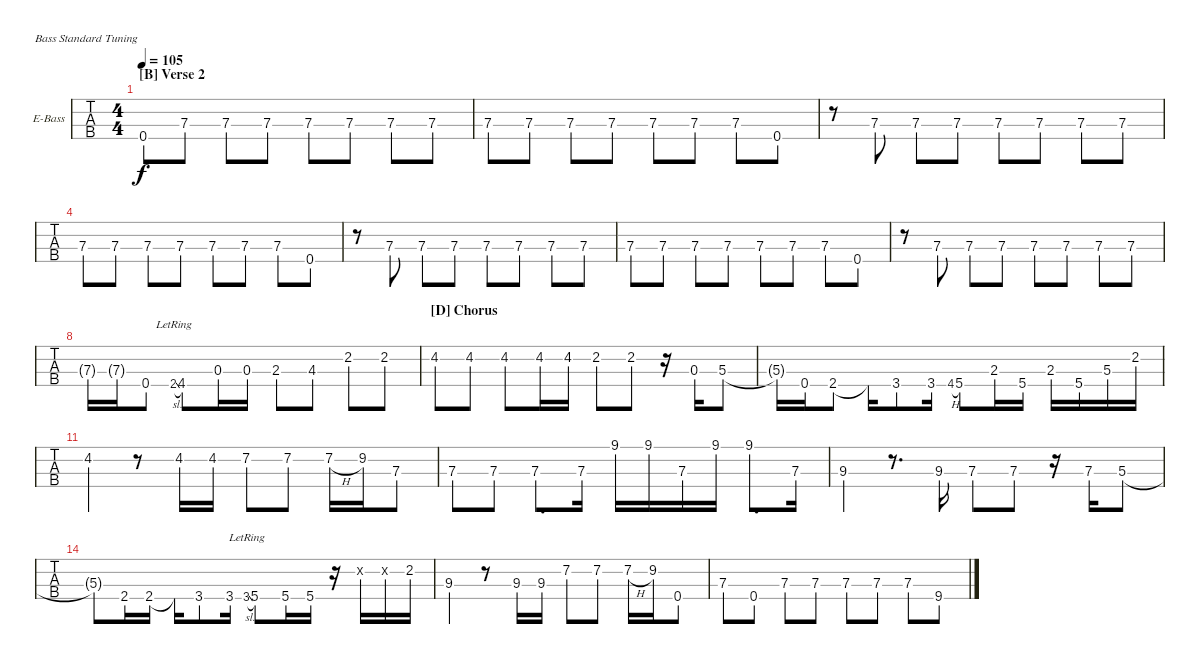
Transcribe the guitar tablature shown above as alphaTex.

\bracketExtendMode nobrackets
\firstSystemTrackNameOrientation horizontal
\otherSystemsTrackNameOrientation horizontal
\defaultBarNumberDisplay FirstOfSystem
\track ("Bass" "E-Bass") {instrument electricbassfinger}
\staff {tabs}
\tuning (G2 D2 A1 E1)
\ts (4 4)
\section ("B" "Verse 2")
\tempo 105
\clef f4
\ks c
0.4.8{dy f} 7.3.8 7.3.8 7.3.8 7.3.8 7.3.8 7.3.8 7.3.8 |
7.3.8 7.3.8 7.3.8 7.3.8 7.3.8 7.3.8 7.3.8 0.4.8 |
r.8 7.3.8 7.3.8 7.3.8 7.3.8 7.3.8 7.3.8 7.3.8 |
7.3.8 7.3.8 7.3.8 7.3.8 7.3.8 7.3.8 7.3.8 0.4.8 |
r.8 7.3.8 7.3.8 7.3.8 7.3.8 7.3.8 7.3.8 7.3.8 |
7.3.8 7.3.8 7.3.8 7.3.8 7.3.8 7.3.8 7.3.8 0.4.8 |
r.8 7.3.8 7.3.8 7.3.8 7.3.8 7.3.8 7.3.8 7.3.8 |
7.3{g}.16 7.3{g}.16 0.4.8 2.4{sl lr}.8{gr} 4.4.8 0.3.16 0.3.16 2.3.8 4.3.8 2.2.8 2.2.8 |
\section ("D" "Chorus")
4.2.8 4.2.8 4.2.8 4.2.16 4.2.16 2.2.8 2.2.8 r.16 0.3.16 5.3.8 |
5.3{t}.16 0.4.16 2.4.8 2.4{t}.16 3.4.8 3.4.16 4.4{h}.8{gr} 5.4.8 2.3.16 5.4.16 2.3.16 5.4.16 5.3.16 2.2.16 |
4.2.4 r.8 4.2.16 4.2.16 7.2.8 7.2.8 7.2{h}.16 9.2.16 7.3.8 |
7.3.8 7.3.8 7.3.8{d} 7.3.16 9.1.16 9.1.16 7.3.16 9.1.16 9.1.8{d} 7.3.16 |
9.3.4 r.8{d} 9.3.16 7.3.8 7.3.8 r.16 7.3.16 5.3.8 |
5.3{t}.8 2.4.16 2.4.16 2.4{t}.16 3.4.8 3.4.16 3.4{sl lr}.8{gr} 5.4.8 5.4.16 5.4.16 r.16 0.2{x}.16 0.2{x}.16 2.2.16 |
9.3.4 r.8 9.3.16 9.3.16 7.2.8 7.2.8 7.2{h}.16 9.2.16 0.4.8 |
7.3.8 0.4.8 7.3.8 7.3.8 7.3.8 7.3.8 7.3.8 9.4.8
